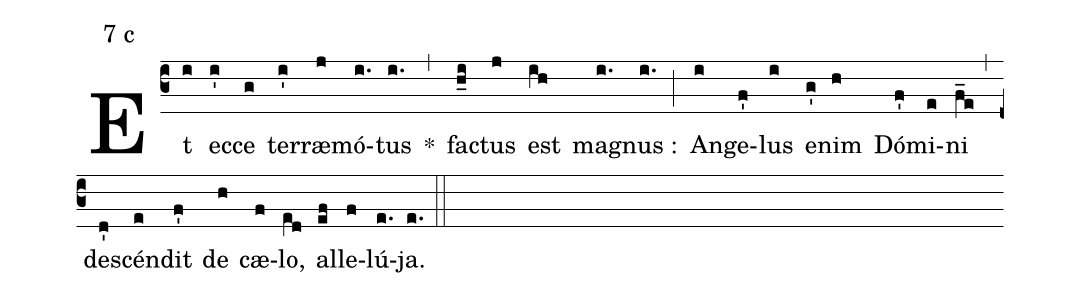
mode:7 c;
%%
(c3) Et(i) ec(i')ce(g) ter(i')ræ(j)mó(i.)tus(i.) *(,) fa(h_i)ctus(j) est(ih) ma(i.)gnus :(i.) (;) An(i)ge(f')lus(i) e(g')nim(h) Dó(f')mi(e)ni(f_e) (,) de(d')scén(e)dit(f') de(h) cæ(f)lo,(e[ll:1]d) al(ef)le(f)lú(e.)ja.(e.) (::)
